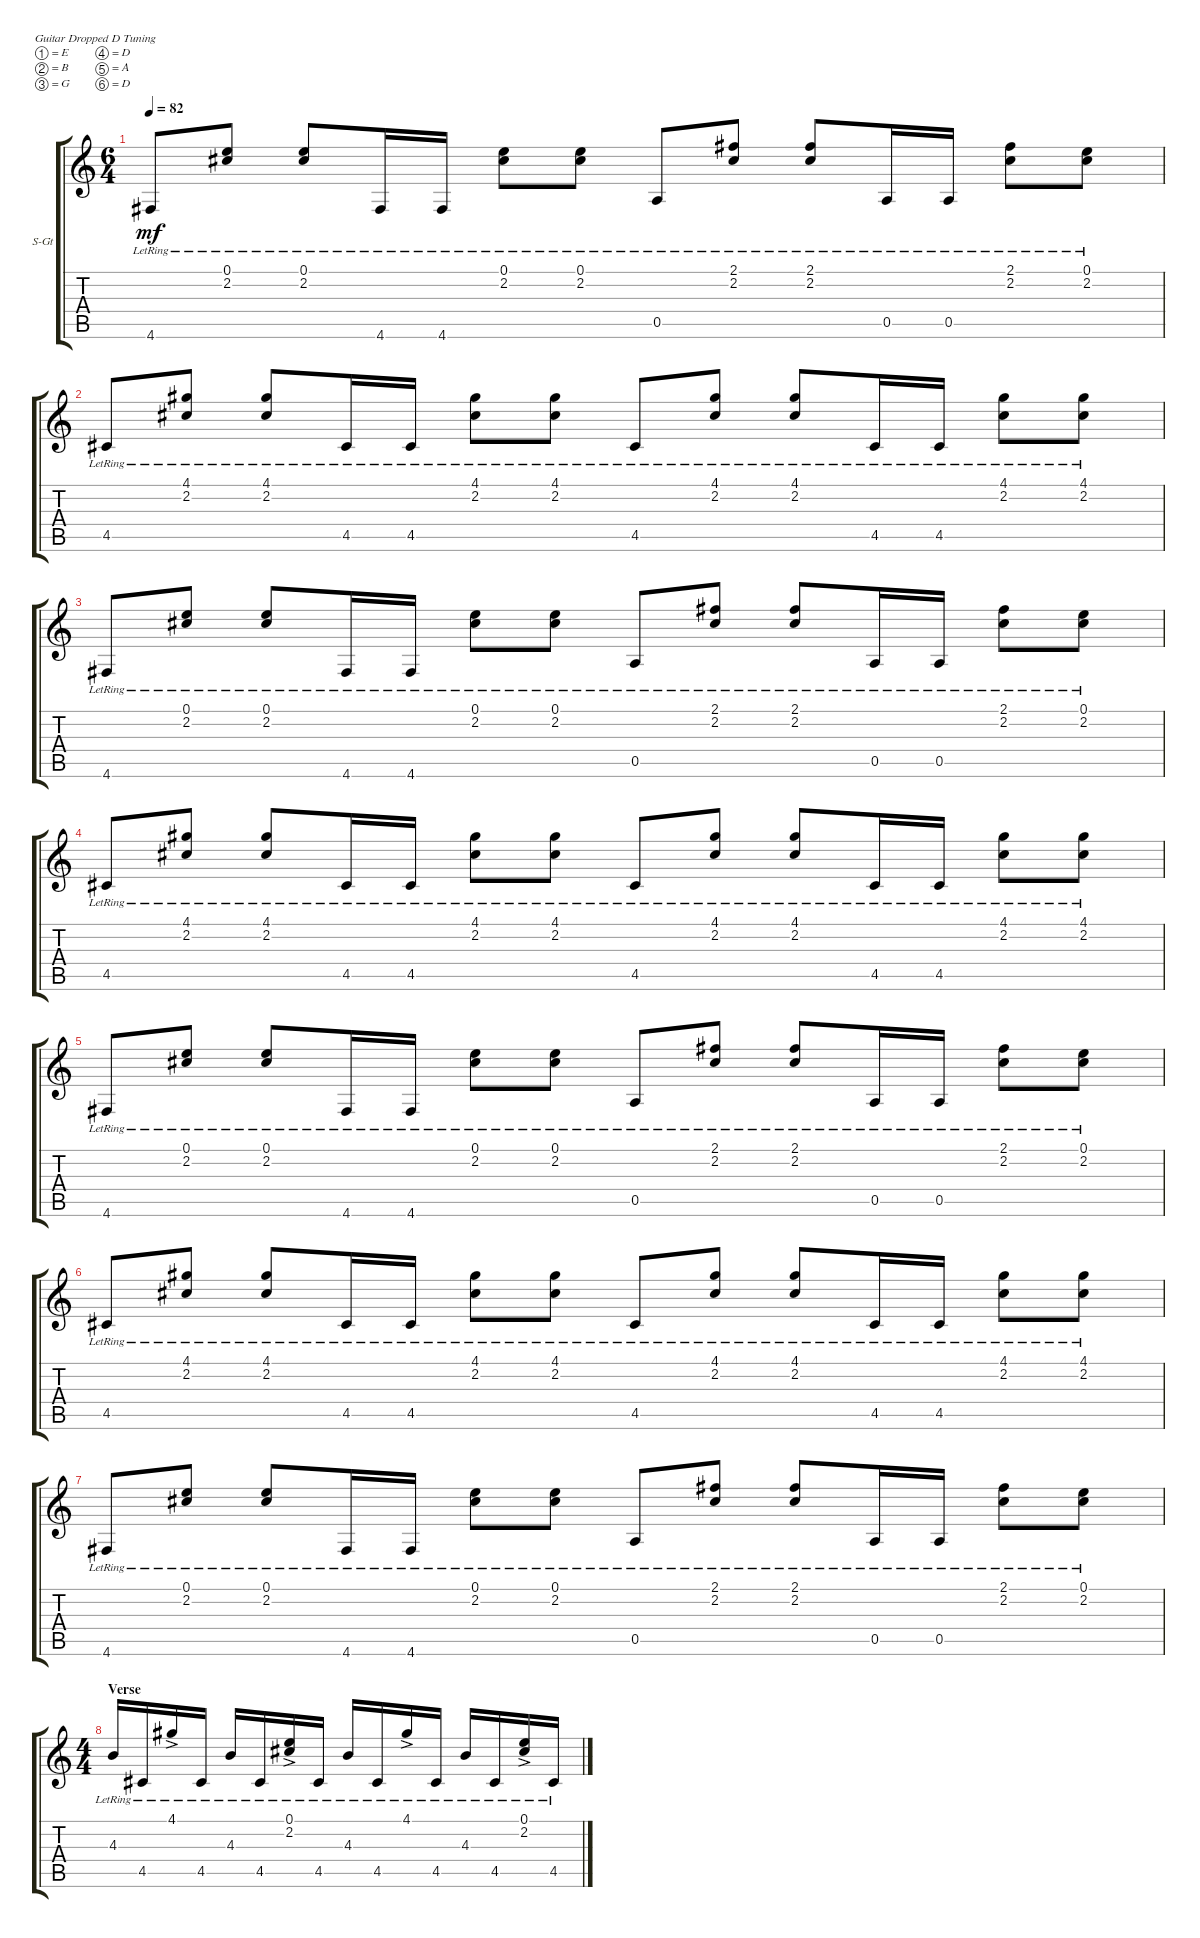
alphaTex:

\defaultSystemsLayout 4
\bracketExtendMode groupsimilarinstruments
\firstSystemTrackNameOrientation horizontal
\otherSystemsTrackNameOrientation horizontal
\track ("Rhythm Acoustic Guitar" "S-Gt") {instrument acousticguitarsteel}
\staff {score tabs}
\tuning (E4 B3 G3 D3 A2 D2)
\ts (6 4)
\tempo 82
\clef g2
\ks c
4.6{lr}.8{dy mf} (2.2{lr} 0.1{lr}).8 (0.1{lr} 2.2{lr}).8 4.6{lr}.16 4.6{lr}.16 (0.1{lr} 2.2{lr}).8 (2.2{lr} 0.1{lr}).8 0.5{lr}.8 (2.2{lr} 2.1{lr}).8 (2.1{lr} 2.2{lr}).8 0.5{lr}.16 0.5{lr}.16 (2.2{lr} 2.1{lr}).8 (0.1{lr} 2.2{lr}).8 |
4.5{lr}.8 (2.2{lr} 4.1{lr}).8 (4.1{lr} 2.2{lr}).8 4.5{lr}.16 4.5{lr}.16 (2.2{lr} 4.1{lr}).8 (2.2{lr} 4.1{lr}).8 4.5{lr}.8 (2.2{lr} 4.1{lr}).8 (4.1{lr} 2.2{lr}).8 4.5{lr}.16 4.5{lr}.16 (2.2{lr} 4.1{lr}).8 (2.2{lr} 4.1{lr}).8 |
4.6{lr}.8 (2.2{lr} 0.1{lr}).8 (0.1{lr} 2.2{lr}).8 4.6{lr}.16 4.6{lr}.16 (0.1{lr} 2.2{lr}).8 (2.2{lr} 0.1{lr}).8 0.5{lr}.8 (2.2{lr} 2.1{lr}).8 (2.1{lr} 2.2{lr}).8 0.5{lr}.16 0.5{lr}.16 (2.2{lr} 2.1{lr}).8 (0.1{lr} 2.2{lr}).8 |
4.5{lr}.8 (2.2{lr} 4.1{lr}).8 (4.1{lr} 2.2{lr}).8 4.5{lr}.16 4.5{lr}.16 (2.2{lr} 4.1{lr}).8 (2.2{lr} 4.1{lr}).8 4.5{lr}.8 (2.2{lr} 4.1{lr}).8 (4.1{lr} 2.2{lr}).8 4.5{lr}.16 4.5{lr}.16 (2.2{lr} 4.1{lr}).8 (2.2{lr} 4.1{lr}).8 |
4.6{lr}.8 (2.2{lr} 0.1{lr}).8 (0.1{lr} 2.2{lr}).8 4.6{lr}.16 4.6{lr}.16 (0.1{lr} 2.2{lr}).8 (2.2{lr} 0.1{lr}).8 0.5{lr}.8 (2.2{lr} 2.1{lr}).8 (2.1{lr} 2.2{lr}).8 0.5{lr}.16 0.5{lr}.16 (2.2{lr} 2.1{lr}).8 (0.1{lr} 2.2{lr}).8 |
4.5{lr}.8 (2.2{lr} 4.1{lr}).8 (4.1{lr} 2.2{lr}).8 4.5{lr}.16 4.5{lr}.16 (2.2{lr} 4.1{lr}).8 (2.2{lr} 4.1{lr}).8 4.5{lr}.8 (2.2{lr} 4.1{lr}).8 (4.1{lr} 2.2{lr}).8 4.5{lr}.16 4.5{lr}.16 (2.2{lr} 4.1{lr}).8 (2.2{lr} 4.1{lr}).8 |
4.6{lr}.8 (2.2{lr} 0.1{lr}).8 (0.1{lr} 2.2{lr}).8 4.6{lr}.16 4.6{lr}.16 (0.1{lr} 2.2{lr}).8 (2.2{lr} 0.1{lr}).8 0.5{lr}.8 (2.2{lr} 2.1{lr}).8 (2.1{lr} 2.2{lr}).8 0.5{lr}.16 0.5{lr}.16 (2.2{lr} 2.1{lr}).8 (0.1{lr} 2.2{lr}).8 |
\ts (4 4)
\section ("" "Verse")
4.3{lr}.16 4.5{lr}.16 4.1{ac lr}.16 4.5{lr}.16 4.3{lr}.16 4.5{lr}.16 (0.1{ac lr} 2.2{ac lr}).16 4.5{lr}.16 4.3{lr}.16 4.5{lr}.16 4.1{ac lr}.16 4.5{lr}.16 4.3{lr}.16 4.5{lr}.16 (0.1{ac lr} 2.2{ac lr}).16 4.5{lr}.16
